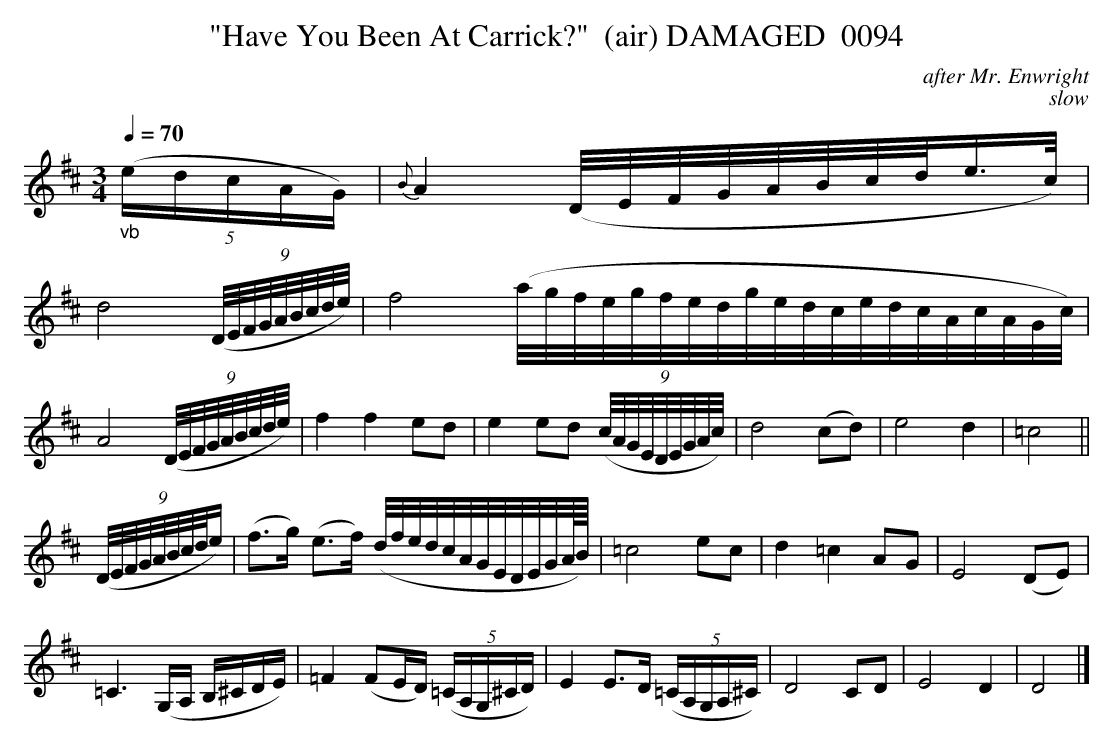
X:1
T:"Have You Been At Carrick?"  (air) DAMAGED  0094
C:after Mr. Enwright
C:slow
Q:1/4=70
M:3/4
L:1/8
K:D
"_vb"(5(e/2d/2c/2A/2G/2)|{B}A2(D/4E/4F/4G/4A/4B/4c/4d/4e3/4c/4)|
d4 (9(D/4E/4F/4G/4A/4B/4c/4d/4e/4)|f4 (a/4g/4f/4e/4g/4f/4e/4d/4g/4e/4d/4c/4e/4d/4c/4A/4c/4A/4G/4c/4)|
A4(9(D/4E/4F/4G/4A/4B/4c/4d/4e/4)|f2f2ed|e2ed (9(c/4A/4G/4E/4D/4E/4G/4A/4c/4)|d4(cd)|e4d2|=c4||
(9(D/4E/4F/4G/4A/4B/4c/4d/4e/2)|(f3/2g/2) (e3/2f/2) (d/4f/4e/4d/4c/4A/4G/4E/4D/4E/4G/4A/8B/8)|=c4ec|d2=c2AG|E4(DE)|
=C3(G,/2A,/2 B,/2^C/2D/2E/2)|=F2(FE/2D/2) (5(=C/2A,/2G,/2^C/2D/2)|E2E3/2D/2 (5(=C/2A,/2G,/2A,/2^C/2)|D4CD|E4D2|D4|]
